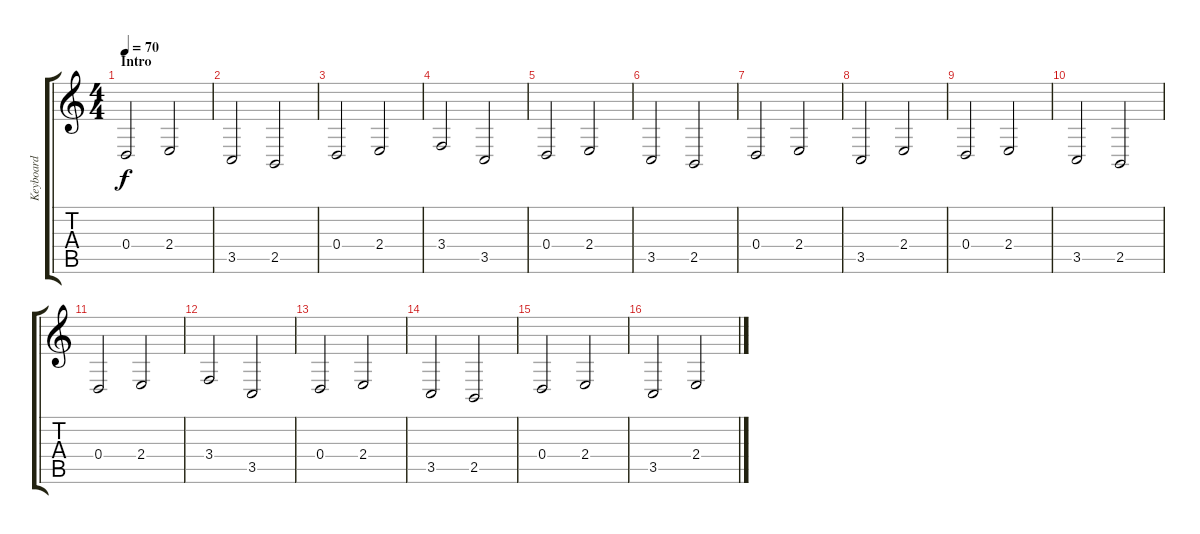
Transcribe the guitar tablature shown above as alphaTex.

\track ("Keyboard" "Keyboard") {instrument pad2warm}
\staff {score tabs}
\tuning (E4 B3 G3 D3 A2 E2) {hide}
\ts (4 4)
\section ("" "Intro")
\tempo 70
\clef g2
\ks c
0.4.2{dy f instrument pad2warm} 2.4.2 |
3.5.2 2.5.2 |
0.4.2 2.4.2 |
3.4.2 3.5.2 |
0.4.2 2.4.2 |
3.5.2 2.5.2 |
0.4.2 2.4.2 |
3.5.2 2.4.2 |
0.4.2 2.4.2 |
3.5.2 2.5.2 |
0.4.2 2.4.2 |
3.4.2 3.5.2 |
0.4.2 2.4.2 |
3.5.2 2.5.2 |
0.4.2 2.4.2 |
3.5.2 2.4.2
